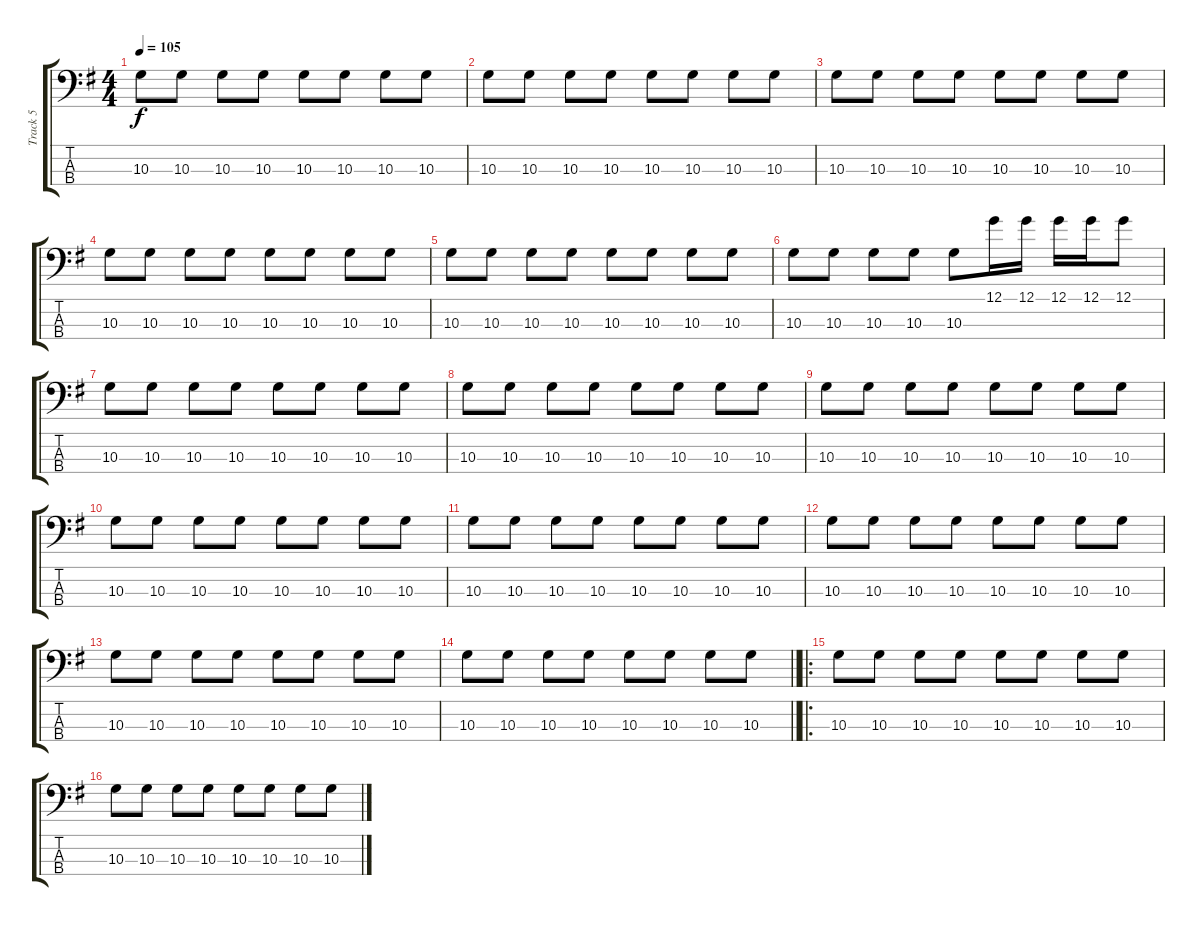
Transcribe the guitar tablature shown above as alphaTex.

\track ("Track 5" "Track 5") {instrument electricbassfinger}
\staff {score tabs}
\tuning (G2 D2 A1 E1) {hide}
\ts (4 4)
\tempo 105
\clef f4
\ks g
10.3.8{dy f} 10.3.8 10.3.8 10.3.8 10.3.8 10.3.8 10.3.8 10.3.8 |
10.3.8 10.3.8 10.3.8 10.3.8 10.3.8 10.3.8 10.3.8 10.3.8 |
10.3.8 10.3.8 10.3.8 10.3.8 10.3.8 10.3.8 10.3.8 10.3.8 |
10.3.8 10.3.8 10.3.8 10.3.8 10.3.8 10.3.8 10.3.8 10.3.8 |
10.3.8 10.3.8 10.3.8 10.3.8 10.3.8 10.3.8 10.3.8 10.3.8 |
10.3.8 10.3.8 10.3.8 10.3.8 10.3.8 12.1.16 12.1.16 12.1.16 12.1.16 12.1.8 |
10.3.8 10.3.8 10.3.8 10.3.8 10.3.8 10.3.8 10.3.8 10.3.8 |
10.3.8 10.3.8 10.3.8 10.3.8 10.3.8 10.3.8 10.3.8 10.3.8 |
10.3.8 10.3.8 10.3.8 10.3.8 10.3.8 10.3.8 10.3.8 10.3.8 |
10.3.8 10.3.8 10.3.8 10.3.8 10.3.8 10.3.8 10.3.8 10.3.8 |
10.3.8 10.3.8 10.3.8 10.3.8 10.3.8 10.3.8 10.3.8 10.3.8 |
10.3.8 10.3.8 10.3.8 10.3.8 10.3.8 10.3.8 10.3.8 10.3.8 |
10.3.8 10.3.8 10.3.8 10.3.8 10.3.8 10.3.8 10.3.8 10.3.8 |
\barLineRight lightlight
10.3.8 10.3.8 10.3.8 10.3.8 10.3.8 10.3.8 10.3.8 10.3.8 |
\ro
10.3.8 10.3.8 10.3.8 10.3.8 10.3.8 10.3.8 10.3.8 10.3.8 |
10.3.8 10.3.8 10.3.8 10.3.8 10.3.8 10.3.8 10.3.8 10.3.8
